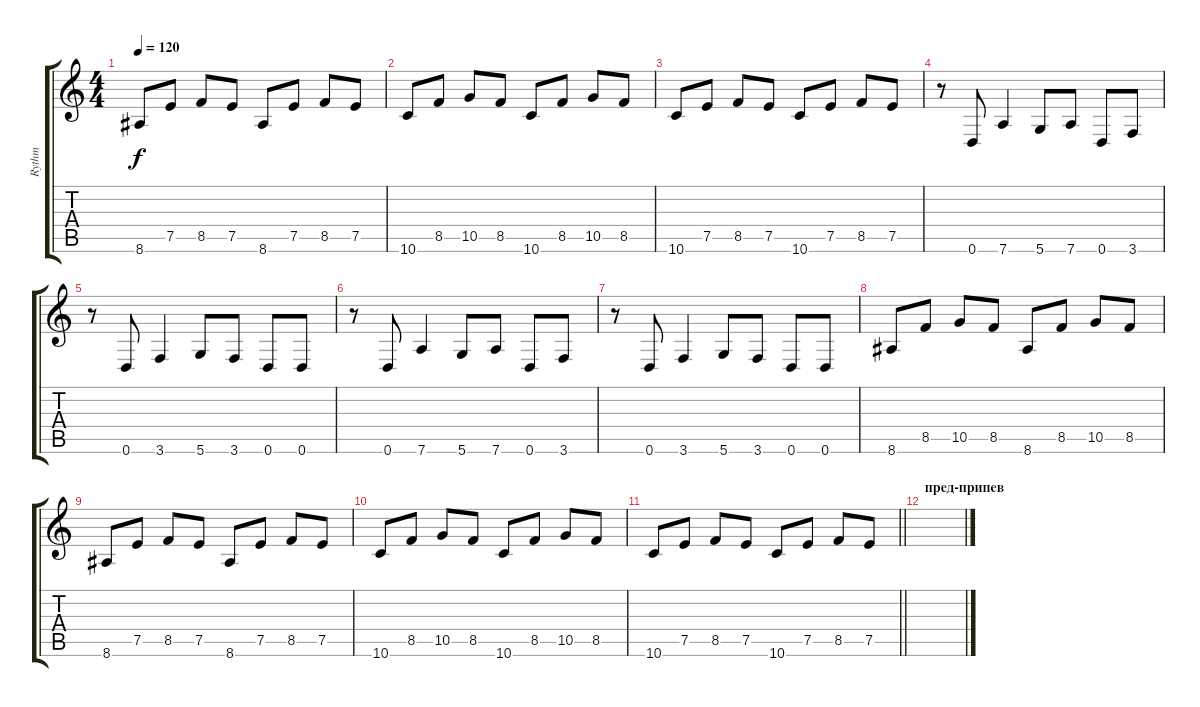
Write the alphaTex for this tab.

\track ("Rythm" "Rythm") {instrument distortionguitar}
\staff {score tabs}
\tuning (E4 B3 G3 D3 A2 D2) {hide}
\ts (4 4)
\tempo 120
\clef g2
\ks c
8.6.8{dy f} 7.5.8 8.5.8 7.5.8 8.6.8 7.5.8 8.5.8 7.5.8 |
10.6.8 8.5.8 10.5.8 8.5.8 10.6.8 8.5.8 10.5.8 8.5.8 |
10.6.8 7.5.8 8.5.8 7.5.8 10.6.8 7.5.8 8.5.8 7.5.8 |
r.8 0.6.8 7.6.4 5.6.8 7.6.8 0.6.8 3.6.8 |
r.8 0.6.8 3.6.4 5.6.8 3.6.8 0.6.8 0.6.8 |
r.8 0.6.8 7.6.4 5.6.8 7.6.8 0.6.8 3.6.8 |
r.8 0.6.8 3.6.4 5.6.8 3.6.8 0.6.8 0.6.8 |
8.6.8 8.5.8 10.5.8 8.5.8 8.6.8 8.5.8 10.5.8 8.5.8 |
8.6.8 7.5.8 8.5.8 7.5.8 8.6.8 7.5.8 8.5.8 7.5.8 |
10.6.8 8.5.8 10.5.8 8.5.8 10.6.8 8.5.8 10.5.8 8.5.8 |
\barLineRight lightlight
10.6.8 7.5.8 8.5.8 7.5.8 10.6.8 7.5.8 8.5.8 7.5.8 |
\section ("" "пред-припев")
